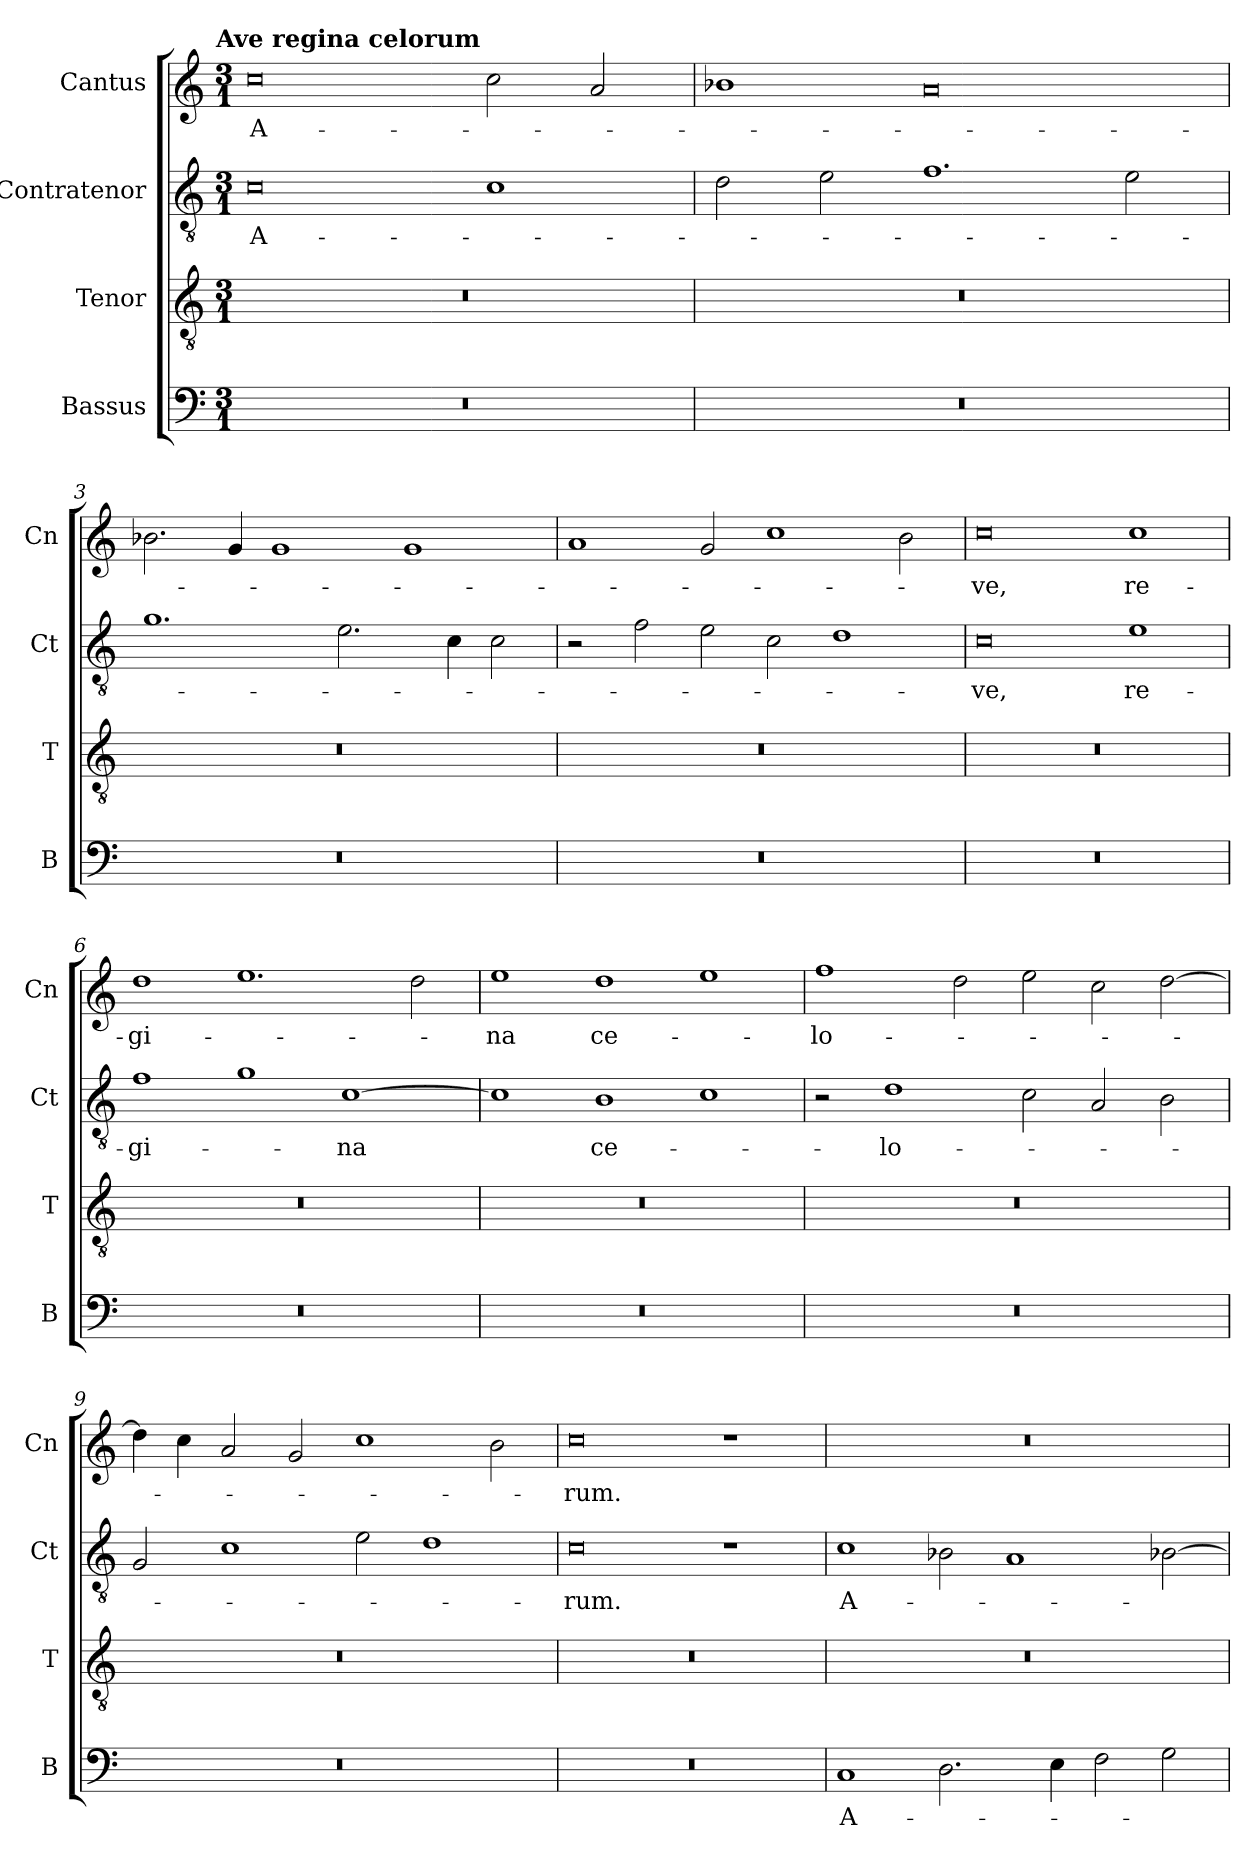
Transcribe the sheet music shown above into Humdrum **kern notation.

**kern	**text	**kern	**kern	**text	**kern	**text
*part4	*part4	*part3	*part2	*part2	*part1	*part1
*staff4	*staff4	*staff3	*staff2	*staff2	*staff1	*staff1
*I"Bassus	*	*I"Tenor	*I"Contratenor	*	*I"Cantus	*
*I'B	*	*I'T	*I'Ct	*	*I'Cn	*
*clefF4	*	*clefGv2	*clefGv2	*	*clefG2	*
*k[]	*	*k[]	*k[]	*	*k[]	*
!!LO:TX:omd:t=Ave regina celorum
*M3/1	*	*M3/1	*M3/1	*	*M3/1	*
*MM400	*	*MM400	*MM400	*	*MM400	*
=1	=1	=1	=1	=1	=1	=1
0.r	.	0.r	0c	A-	0cc	A-
.	.	.	1c	.	2cc\	.
.	.	.	.	.	2a/	.
=2	=2	=2	=2	=2	=2	=2
0.r	.	0.r	2d\	.	1b-X	.
.	.	.	2e\	.	.	.
.	.	.	1.f	.	0a	.
.	.	.	2e\	.	.	.
=3	=3	=3	=3	=3	=3	=3
0.r	.	0.r	1.g	.	2.b-X\	.
.	.	.	.	.	4g/	.
.	.	.	.	.	1g	.
.	.	.	2.e\	.	.	.
.	.	.	.	.	1g	.
.	.	.	4c\	.	.	.
.	.	.	2c\	.	.	.
=4	=4	=4	=4	=4	=4	=4
0.r	.	0.r	2r	.	1a	.
.	.	.	2f\	.	.	.
.	.	.	2e\	.	2g/	.
.	.	.	2c\	.	1cc	.
.	.	.	1d	.	.	.
.	.	.	.	.	2b\	.
=5	=5	=5	=5	=5	=5	=5
0.r	.	0.r	0c	-ve,	0cc	-ve,
.	.	.	1e	re-	1cc	re-
=6	=6	=6	=6	=6	=6	=6
0.r	.	0.r	1f	-gi-	1dd	-gi-
.	.	.	1g	.	1.ee	.
.	.	.	[1c	-na	.	.
.	.	.	.	.	2dd\	.
=7	=7	=7	=7	=7	=7	=7
0.r	.	0.r	1c]	.	1ee	-na
.	.	.	1B	ce-	1dd	ce-
.	.	.	1c	.	1ee	.
=8	=8	=8	=8	=8	=8	=8
0.r	.	0.r	2r	.	1ff	-lo-
.	.	.	1d	-lo-	.	.
.	.	.	.	.	2dd\	.
.	.	.	2c\	.	2ee\	.
.	.	.	2A/	.	2cc\	.
.	.	.	2B\	.	[2dd\	.
=9	=9	=9	=9	=9	=9	=9
0.r	.	0.r	2G/	.	4dd\]	.
.	.	.	.	.	4cc\	.
.	.	.	1c	.	2a/	.
.	.	.	.	.	2g/	.
.	.	.	2e\	.	1cc	.
.	.	.	1d	.	.	.
.	.	.	.	.	2b\	.
=10	=10	=10	=10	=10	=10	=10
0.r	.	0.r	0c	-rum.	0cc	-rum.
.	.	.	1r	.	1r	.
=11	=11	=11	=11	=11	=11	=11
1C	A-	0.r	1c	A-	0.r	.
2.D\	.	.	2B-X\	.	.	.
.	.	.	1A	.	.	.
4E\	.	.	.	.	.	.
2F\	.	.	.	.	.	.
2G\	.	.	[2B-X\	.	.	.
=	=	=	=	=	=	=
*-	*-	*-	*-	*-	*-	*-
